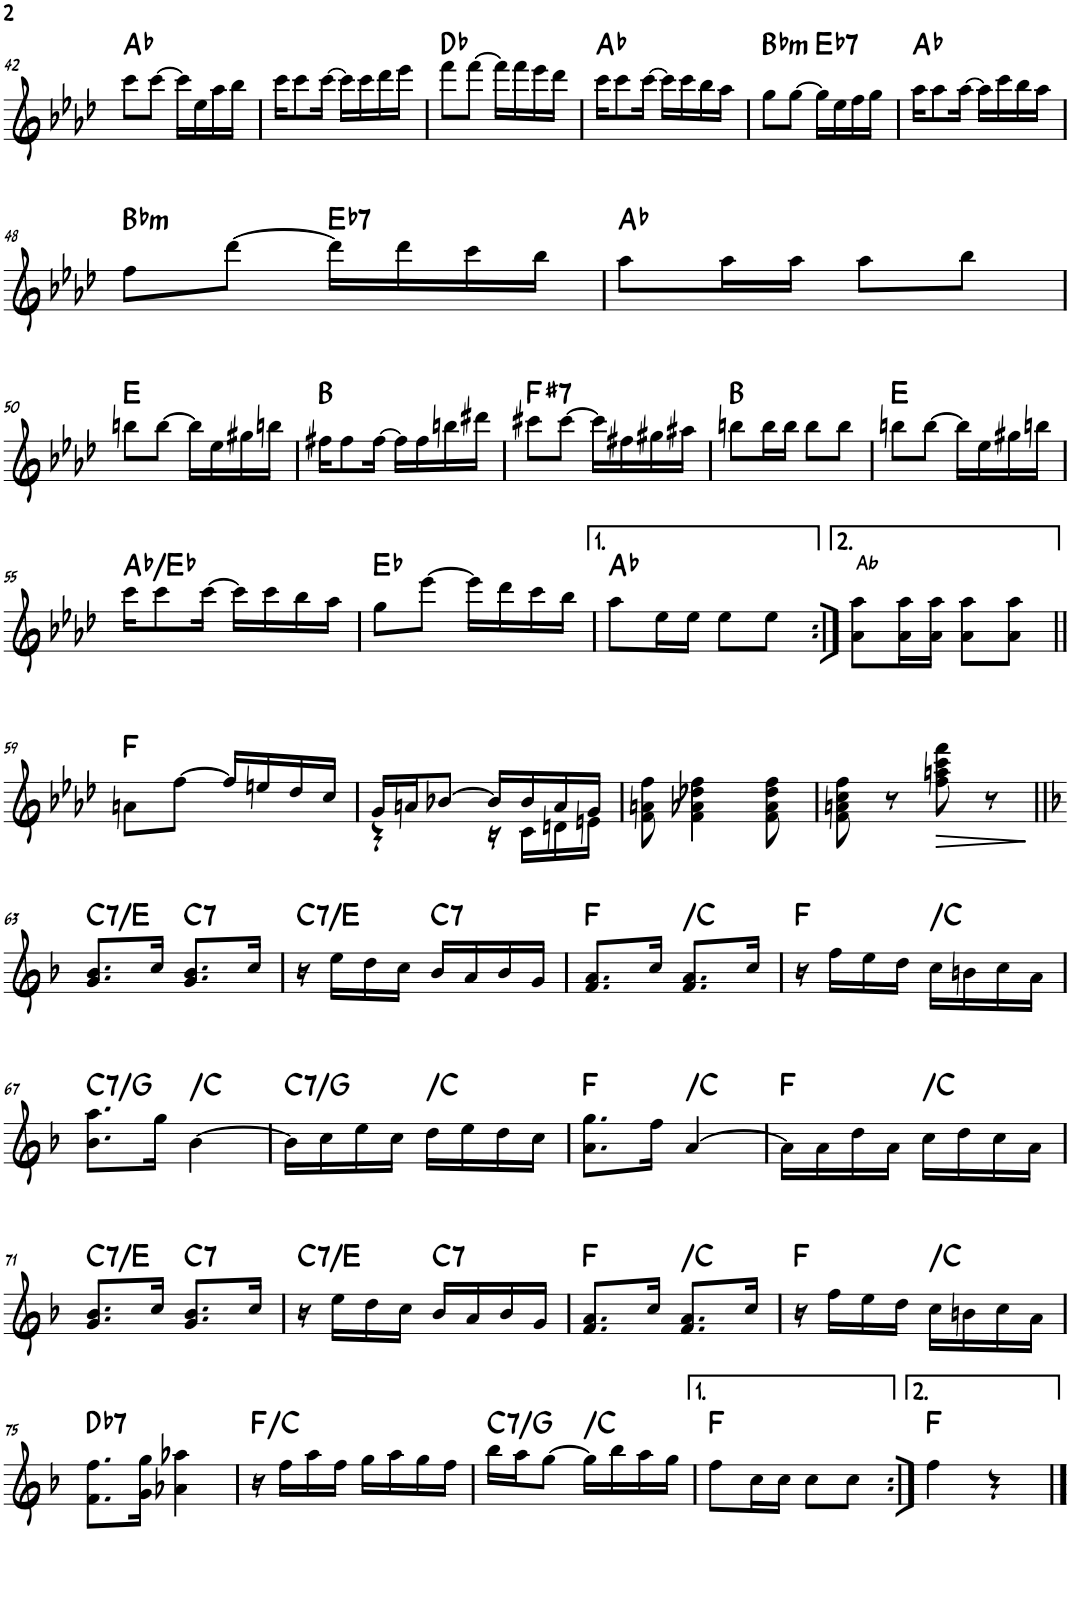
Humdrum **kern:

**kern	**text	**dynam	**harte
*part1	*part1	*part1	*part1
*staff1	*staff1	*staff1	*
*I"Piano	*	*	*
*I'Pno.	*	*	*
!!LO:PB:g=z
*clefG2	*	*	*
*k[b-e-a-d-]	*	*	*
*M2/4	*	*	*
=42	=42	=42	=42
8ccc\L	.	.	Ab:maj
[8ccc\J	.	.	.
16ccc\LL]	.	.	.
16ee-\	.	.	.
16aa-\	.	.	.
16bb-\JJ	.	.	.
=43	=43	=43	=43
16ccc\KL	.	.	.
8ccc\	.	.	.
[16ccc\Jk	.	.	.
16ccc\LL]	.	.	.
16ccc\	.	.	.
16ddd-\	.	.	.
16eee-\JJ	.	.	.
=44	=44	=44	=44
8fff\L	.	.	Db:maj
[8fff\J	.	.	.
16fff\LL]	.	.	.
16fff\	.	.	.
16eee-\	.	.	.
16ddd-\JJ	.	.	.
=45	=45	=45	=45
16ccc\KL	.	.	Ab:maj
8ccc\	.	.	.
[16ccc\Jk	.	.	.
16ccc\LL]	.	.	.
16ccc\	.	.	.
16bb-\	.	.	.
16aa-\JJ	.	.	.
=46	=46	=46	=46
!	!	!	!LO:H:kt=m
8gg\L	.	.	Bb:min
[8gg\J	.	.	.
!	!	!	!LO:H:kt=7
16gg\LL]	.	.	Eb:7
16ee-\	.	.	.
16ff\	.	.	.
16gg\JJ	.	.	.
=47	=47	=47	=47
16aa-\KL	.	.	Ab:maj
8aa-\	.	.	.
[16aa-\Jk	.	.	.
16aa-\LL]	.	.	.
16ccc\	.	.	.
16bb-\	.	.	.
16aa-\JJ	.	.	.
!!LO:LB:g=z
=48	=48	=48	=48
!	!	!	!LO:H:kt=m
8ff\L	.	.	Bb:min
[8ddd-\J	.	.	.
!	!	!	!LO:H:kt=7
16ddd-\LL]	.	.	Eb:7
16ddd-\	.	.	.
16ccc\	.	.	.
16bb-\JJ	.	.	.
=49	=49	=49	=49
8aa-\L	.	.	Ab:maj
16aa-\L	.	.	.
16aa-\JJ	.	.	.
8aa-\L	.	.	.
8bb-\J	.	.	.
!!LO:LB:g=z
=50	=50	=50	=50
8bbn\L	.	.	E:maj
[8bb\J	.	.	.
16bb\LL]	.	.	.
16ee-\	.	.	.
16gg#X\	.	.	.
16bbn\JJ	.	.	.
=51	=51	=51	=51
16ff#X\KL	.	.	B:maj
8ff#\	.	.	.
[16ff#\Jk	.	.	.
16ff#\LL]	.	.	.
16ff#\	.	.	.
16bbn\	.	.	.
16ddd#X\JJ	.	.	.
=52	=52	=52	=52
!	!	!	!LO:H:kt=7
8ccc#X\L	.	.	F#:7
[8ccc#\J	.	.	.
16ccc#\LL]	.	.	.
16ff#X\	.	.	.
16gg#X\	.	.	.
16aa#X\JJ	.	.	.
=53	=53	=53	=53
8bbn\L	.	.	B:maj
16bb\L	.	.	.
16bb\JJ	.	.	.
8bb\L	.	.	.
8bb\J	.	.	.
=54	=54	=54	=54
8bbn\L	.	.	E:maj
[8bb\J	.	.	.
16bb\LL]	.	.	.
16ee-\	.	.	.
16gg#X\	.	.	.
16bbn\JJ	.	.	.
!!LO:LB:g=z
=55	=55	=55	=55
16ccc\KL	.	.	Ab:maj/5
8ccc\	.	.	.
[16ccc\Jk	.	.	.
16ccc\LL]	.	.	.
16ccc\	.	.	.
16bb-\	.	.	.
16aa-\JJ	.	.	.
=56	=56	=56	=56
8gg\L	.	.	Eb:maj
[8eee-\J	.	.	.
16eee-\LL]	.	.	.
16ddd-\	.	.	.
16ccc\	.	.	.
16bb-\JJ	.	.	.
=57	=57	=57	=57
8aa-\L	.	.	Ab:maj
16ee-\L	.	.	.
16ee-\JJ	.	.	.
8ee-\L	.	.	.
8ee-\J	.	.	.
=58:|!	=58:|!	=58:|!	=58:|!
!	!LO:LY:a	!	!
8a-\ 8aa-\L	Ab	.	.
16a-\ 16aa-\L	.	.	.
16a-\ 16aa-\JJ	.	.	.
8a-\ 8aa-\L	.	.	.
8a-\ 8aa-\J	.	.	.
!!LO:LB:g=z
=59||	=59||	=59||	=59||
8an\L	.	.	F:maj
[8ff\J	.	.	.
16ff/LL]	.	.	.
16een/	.	.	.
16dd-/	.	.	.
16cc/JJ	.	.	.
=60	=60	=60	=60
*^	*	*	*
16g/LL	4r	.	.	.
16an/J	.	.	.	.
[8b-X/J	.	.	.	.
16b-/LL]	16r	.	.	.
16b-/	16c\LL	.	.	.
16a/	16dn\	.	.	.
16g/JJ	16en\JJ	.	.	.
*v	*v	*	*	*
=61	=61	=61	=61
8f\ 8an\ 8ff\	.	.	.
4f\ 4a-X\ 4dd-X\ 4ff\	.	.	.
8f\ 8a-\ 8dd-\ 8ff\	.	.	.
=62	=62	=62	=62
8f\ 8an\ 8cc\ 8ff\	.	.	.
8r	.	.	.
!	!	!LO:HP:b	!
8ff\ 8aan\ 8ccc\ 8fff\	.	>	.
8r	.	.	.
.	.	]	.
!!LO:LB:g=z
=63||	=63||	=63||	=63||
*k[b-]	*	*	*
!	!	!	!LO:H:kt=7
8.g/ 8.b-/L	.	.	C:7/3
16cc/Jk	.	.	.
!	!	!	!LO:H:kt=7
8.g/ 8.b-/L	.	.	C:7
16cc/Jk	.	.	.
=64	=64	=64	=64
!	!	!	!LO:H:kt=7
16r	.	.	C:7/3
16ee\LL	.	.	.
16dd\	.	.	.
16cc\JJ	.	.	.
!	!	!	!LO:H:kt=7
16b-/LL	.	.	C:7
16a/	.	.	.
16b-/	.	.	.
16g/JJ	.	.	.
=65	=65	=65	=65
8.f/ 8.a/L	.	.	F:maj
16cc/Jk	.	.	.
!	!	!	!LO:H:kt=N.C.
8.f/ 8.a/L	.	.	N
16cc/Jk	.	.	.
=66	=66	=66	=66
16r	.	.	F:maj
16ff\LL	.	.	.
16ee\	.	.	.
16dd\JJ	.	.	.
!	!	!	!LO:H:kt=N.C.
16cc\LL	.	.	N
16bn\	.	.	.
16cc\	.	.	.
16a\JJ	.	.	.
!!LO:LB:g=z
=67	=67	=67	=67
!	!	!	!LO:H:kt=7
8.b-\ 8.aa\L	.	.	C:7/5
16gg\Jk	.	.	.
!	!	!	!LO:H:kt=N.C.
[4b-\	.	.	N
=68	=68	=68	=68
!	!	!	!LO:H:kt=7
16b-\LL]	.	.	C:7/5
16cc\	.	.	.
16ee\	.	.	.
16cc\JJ	.	.	.
!	!	!	!LO:H:kt=N.C.
16dd\LL	.	.	N
16ee\	.	.	.
16dd\	.	.	.
16cc\JJ	.	.	.
=69	=69	=69	=69
8.a\ 8.gg\L	.	.	F:maj
16ff\Jk	.	.	.
!	!	!	!LO:H:kt=N.C.
[4a/	.	.	N
=70	=70	=70	=70
16a\LL]	.	.	F:maj
16a\	.	.	.
16dd\	.	.	.
16a\JJ	.	.	.
!	!	!	!LO:H:kt=N.C.
16cc\LL	.	.	N
16dd\	.	.	.
16cc\	.	.	.
16a\JJ	.	.	.
!!LO:LB:g=z
=71	=71	=71	=71
!	!	!	!LO:H:kt=7
8.g/ 8.b-/L	.	.	C:7/3
16cc/Jk	.	.	.
!	!	!	!LO:H:kt=7
8.g/ 8.b-/L	.	.	C:7
16cc/Jk	.	.	.
=72	=72	=72	=72
!	!	!	!LO:H:kt=7
16r	.	.	C:7/3
16ee\LL	.	.	.
16dd\	.	.	.
16cc\JJ	.	.	.
!	!	!	!LO:H:kt=7
16b-/LL	.	.	C:7
16a/	.	.	.
16b-/	.	.	.
16g/JJ	.	.	.
=73	=73	=73	=73
8.f/ 8.a/L	.	.	F:maj
16cc/Jk	.	.	.
!	!	!	!LO:H:kt=N.C.
8.f/ 8.a/L	.	.	N
16cc/Jk	.	.	.
=74	=74	=74	=74
16r	.	.	F:maj
16ff\LL	.	.	.
16ee\	.	.	.
16dd\JJ	.	.	.
!	!	!	!LO:H:kt=N.C.
16cc\LL	.	.	N
16bn\	.	.	.
16cc\	.	.	.
16a\JJ	.	.	.
!!LO:LB:g=z
=75	=75	=75	=75
!	!	!	!LO:H:kt=7
8.f\ 8.ff\L	.	.	Db:7
16g\ 16gg\Jk	.	.	.
4a-X\ 4aa-X\	.	.	.
=76	=76	=76	=76
16r	.	.	F:maj/5
16ff\LL	.	.	.
16aa\	.	.	.
16ff\JJ	.	.	.
16gg\LL	.	.	.
16aa\	.	.	.
16gg\	.	.	.
16ff\JJ	.	.	.
=77	=77	=77	=77
!	!	!	!LO:H:kt=7
16bb-\LL	.	.	C:7/5
16aa\J	.	.	.
[8gg\J	.	.	.
!	!	!	!LO:H:kt=N.C.
16gg\LL]	.	.	N
16bb-\	.	.	.
16aa\	.	.	.
16gg\JJ	.	.	.
=78	=78	=78	=78
8ff\L	.	.	F:maj
16cc\L	.	.	.
16cc\JJ	.	.	.
8cc\L	.	.	.
8cc\J	.	.	.
=79:|!	=79:|!	=79:|!	=79:|!
4ff\	.	.	F:maj
4r	.	.	.
==	==	==	==
*-	*-	*-	*-
